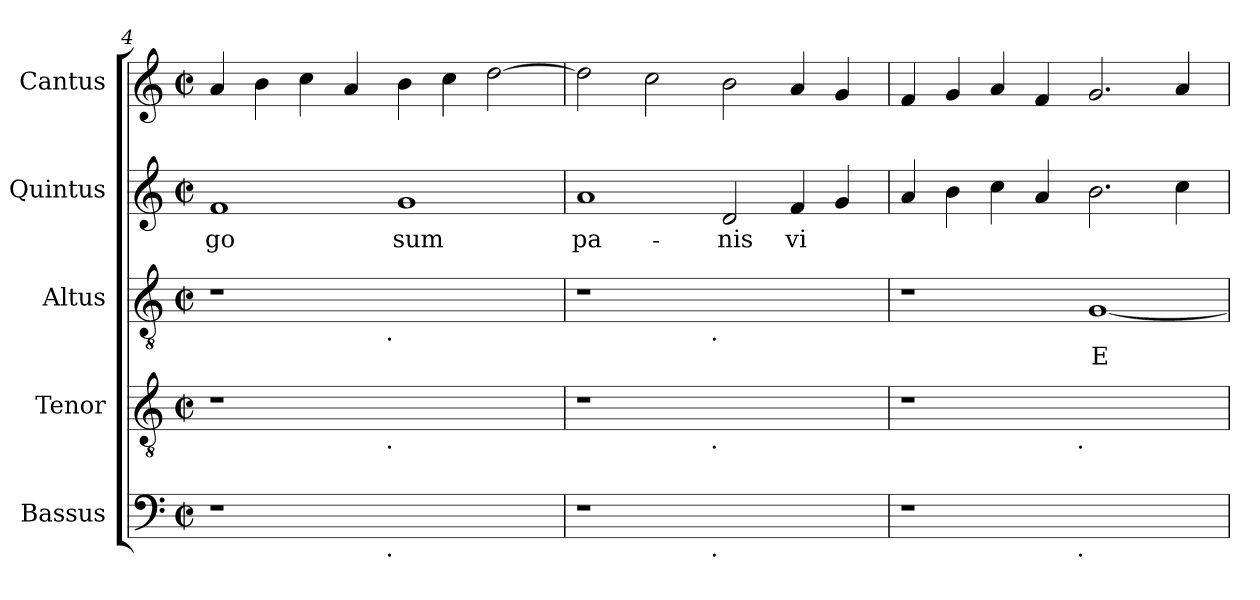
**kern	**kern	**kern	**text	**kern	**text	**kern	**text
*part5	*part4	*part3	*part3	*part2	*part2	*part1	*part1
*staff5	*staff4	*staff3	*staff3	*staff2	*staff2	*staff1	*staff1
*I"Bassus	*I"Tenor	*I"Altus	*	*I"Quintus	*	*I"Cantus	*
*clefF4	*clefGv2	*clefGv2	*	*clefG2	*	*clefG2	*
*k[]	*k[]	*k[]	*	*k[]	*	*k[]	*
*C:	*C:	*C:	*	*C:	*	*C:	*
*M2/2	*M2/2	*M2/2	*	*M2/2	*	*M2/2	*
*met(c|)	*met(c|)	*met(c|)	*	*met(c|)	*	*met(c|)	*
=4	=4	=4	=4	=4	=4	=4	=4
!	!	!	!	!	!LO:LY:b:cj	!	!LO:LY:b:cj
*^	*^	*^	*	*	*	*	*
1r	2ryy	1r	2ryy	1r	2ryy	.	1f	-go	4a/	.
!	!	!	!	!	!	!	!	!	!	!LO:LY:b:cj
.	.	.	.	.	.	.	.	.	4b\	.
!	!	!	!	!	!	!	!	!	!	!LO:LY:b:cj
.	4...ryy	.	4...ryy	.	4...ryy	.	.	.	4cc\	.
!	!	!	!	!	!	!	!	!	!	!LO:LY:b:cj
.	.	.	.	.	.	.	.	.	4a/	.
!	!	!	!	!	!LO:TX:b:t=.	!	!	!	!	!
!	!	!	!LO:TX:b:t=.	!	!	!	!	!	!	!
!	!LO:TX:b:t=.	!	!	!	!	!	!	!	!	!
.	1ryy	.	1ryy	.	1ryy	.	.	.	.	.
!	!	!	!	!	!	!	!	!LO:LY:b:cj	!	!LO:LY:b:cj
1ryy	.	1ryy	.	1ryy	.	.	1g	sum	4b\	.
!	!	!	!	!	!	!	!	!	!	!LO:LY:b:cj
.	.	.	.	.	.	.	.	.	4cc\	.
!	!	!	!	!	!	!	!	!	!	!LO:LY:b:cj
.	.	.	.	.	.	.	.	.	[>2dd\	.
.	32ryy	.	32ryy	.	32ryy	.	.	.	.	.
=5	=5	=5	=5	=5	=5	=5	=5	=5	=5	=5
!	!	!	!	!	!	!	!	!LO:LY:b:cj	!	!LO:LY:b:cj
1r	2ryy	1r	2ryy	1r	2ryy	.	1a	pa-	2dd\]	.
!	!	!	!	!	!	!	!	!	!	!LO:LY:b:cj
.	4...ryy	.	4...ryy	.	4...ryy	.	.	.	2cc\	.
!	!	!	!	!	!LO:TX:b:t=.	!	!	!	!	!
!	!	!	!LO:TX:b:t=.	!	!	!	!	!	!	!
!	!LO:TX:b:t=.	!	!	!	!	!	!	!	!	!
.	1ryy	.	1ryy	.	1ryy	.	.	.	.	.
!	!	!	!	!	!	!	!	!LO:LY:b:cj	!	!LO:LY:b:cj
1ryy	.	1ryy	.	1ryy	.	.	2d/	-nis	2b\	.
!	!	!	!	!	!	!	!	!LO:LY:b:cj	!	!LO:LY:b:cj
.	.	.	.	.	.	.	4f/	vi-	4a/	.
!	!	!	!	!	!	!	!	!LO:LY:b:cj	!	!LO:LY:b:cj
.	.	.	.	.	.	.	4g/	--	4g/	.
.	32ryy	.	32ryy	.	32ryy	.	.	.	.	.
=6	=6	=6	=6	=6	=6	=6	=6	=6	=6	=6
!	!	!	!	!	!	!	!	!LO:LY:b:cj	!	!LO:LY:b:cj
*	*	*	*	*v	*v	*	*	*	*	*
1r	2ryy	1r	2ryy	1r	.	4a/	--	4f/	.
!	!	!	!	!	!	!	!LO:LY:b:cj	!	!LO:LY:b:cj
.	.	.	.	.	.	4b\	--	4g/	.
!	!	!	!	!	!	!	!LO:LY:b:cj	!	!LO:LY:b:cj
.	4...ryy	.	4...ryy	.	.	4cc\	--	4a/	.
!	!	!	!	!	!	!	!LO:LY:b:cj	!	!LO:LY:b:cj
.	.	.	.	.	.	4a/	--	4f/	.
!	!	!	!LO:TX:b:t=.	!	!	!	!	!	!
!	!LO:TX:b:t=.	!	!	!	!	!	!	!	!
.	1ryy	.	1ryy	.	.	.	.	.	.
!	!	!	!	!	!LO:LY:b:cj	!	!LO:LY:b:cj	!	!LO:LY:b:cj
1ryy	.	1ryy	.	[<1G	E	2.b\	--	2.g/	.
!	!	!	!	!	!	!	!LO:LY:b:cj	!	!LO:LY:b:cj
.	.	.	.	.	.	4cc\	--	4a/	.
.	32ryy	.	32ryy	.	.	.	.	.	.
*v	*v	*	*	*	*	*	*	*	*
*	*v	*v	*	*	*	*	*	*
=	=	=	=	=	=	=	=
*-	*-	*-	*-	*-	*-	*-	*-
